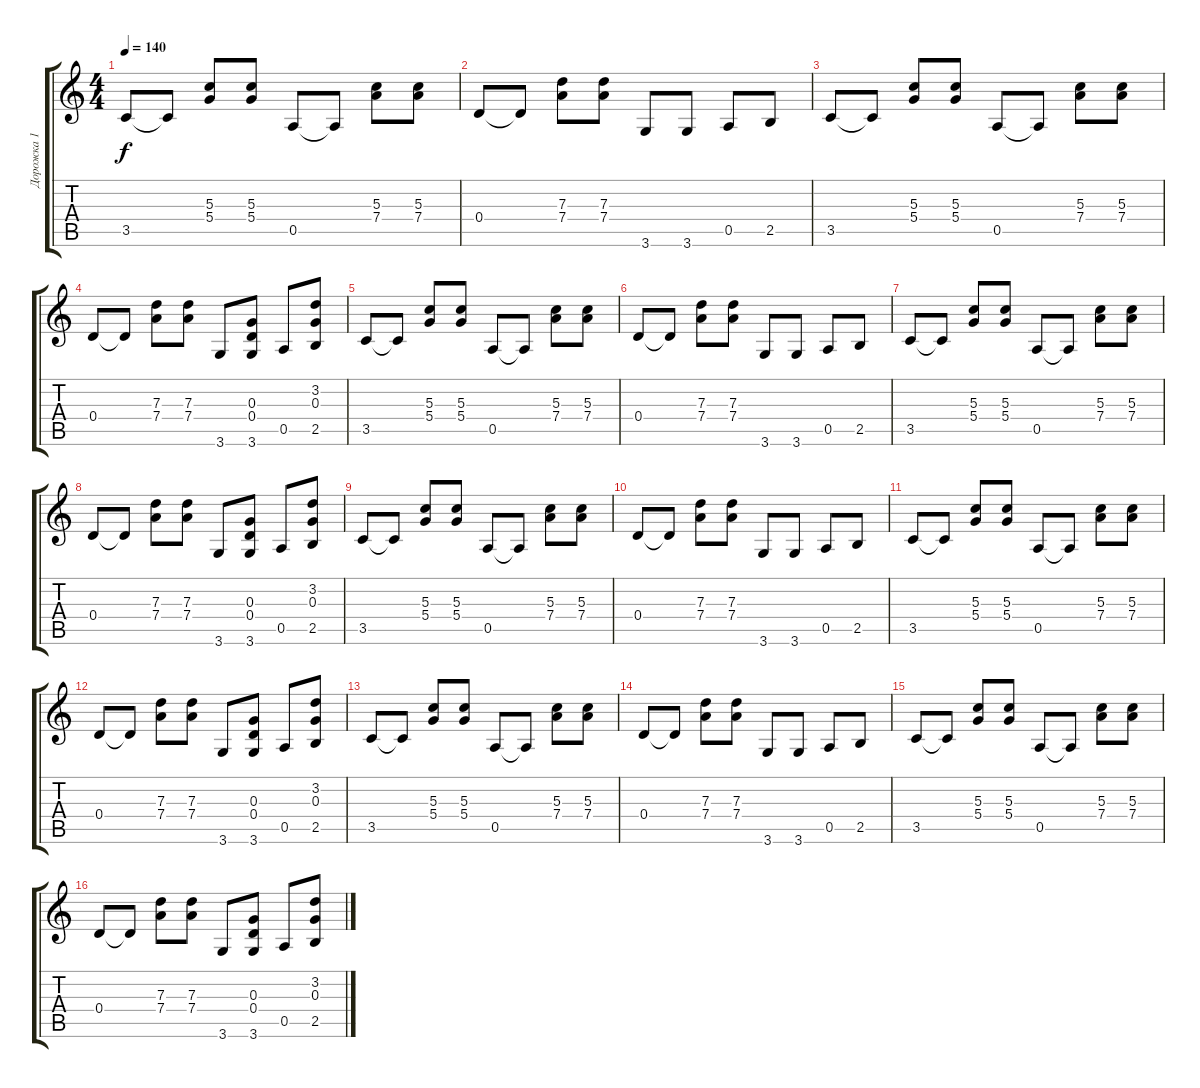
\track ("Дорожка 1" "Дорожка 1") {instrument electricguitarmuted}
\staff {score tabs}
\tuning (E4 B3 G3 D3 A2 E2) {hide}
\ts (4 4)
\tempo 140
\clef g2
\ks c
3.5.8{dy f} 3.5{t}.8 (5.3 5.4).8 (5.3 5.4).8 0.5.8 0.5{t}.8 (5.3 7.4).8 (5.3 7.4).8 |
0.4.8 0.4{t}.8 (7.3 7.4).8 (7.3 7.4).8 3.6.8 3.6.8 0.5.8 2.5.8 |
3.5.8 3.5{t}.8 (5.3 5.4).8 (5.3 5.4).8 0.5.8 0.5{t}.8 (5.3 7.4).8 (5.3 7.4).8 |
0.4.8 0.4{t}.8 (7.3 7.4).8 (7.3 7.4).8 3.6.8 (0.3 0.4 3.6).8 0.5.8 (3.2 0.3 2.5).8 |
3.5.8 3.5{t}.8 (5.3 5.4).8 (5.3 5.4).8 0.5.8 0.5{t}.8 (5.3 7.4).8 (5.3 7.4).8 |
0.4.8 0.4{t}.8 (7.3 7.4).8 (7.3 7.4).8 3.6.8 3.6.8 0.5.8 2.5.8 |
3.5.8 3.5{t}.8 (5.3 5.4).8 (5.3 5.4).8 0.5.8 0.5{t}.8 (5.3 7.4).8 (5.3 7.4).8 |
0.4.8 0.4{t}.8 (7.3 7.4).8 (7.3 7.4).8 3.6.8 (0.3 0.4 3.6).8 0.5.8 (3.2 0.3 2.5).8 |
3.5.8 3.5{t}.8 (5.3 5.4).8 (5.3 5.4).8 0.5.8 0.5{t}.8 (5.3 7.4).8 (5.3 7.4).8 |
0.4.8 0.4{t}.8 (7.3 7.4).8 (7.3 7.4).8 3.6.8 3.6.8 0.5.8 2.5.8 |
3.5.8 3.5{t}.8 (5.3 5.4).8 (5.3 5.4).8 0.5.8 0.5{t}.8 (5.3 7.4).8 (5.3 7.4).8 |
0.4.8 0.4{t}.8 (7.3 7.4).8 (7.3 7.4).8 3.6.8 (0.3 0.4 3.6).8 0.5.8 (3.2 0.3 2.5).8 |
3.5.8 3.5{t}.8 (5.3 5.4).8 (5.3 5.4).8 0.5.8 0.5{t}.8 (5.3 7.4).8 (5.3 7.4).8 |
0.4.8 0.4{t}.8 (7.3 7.4).8 (7.3 7.4).8 3.6.8 3.6.8 0.5.8 2.5.8 |
3.5.8 3.5{t}.8 (5.3 5.4).8 (5.3 5.4).8 0.5.8 0.5{t}.8 (5.3 7.4).8 (5.3 7.4).8 |
0.4.8 0.4{t}.8 (7.3 7.4).8 (7.3 7.4).8 3.6.8 (0.3 0.4 3.6).8 0.5.8 (3.2 0.3 2.5).8
